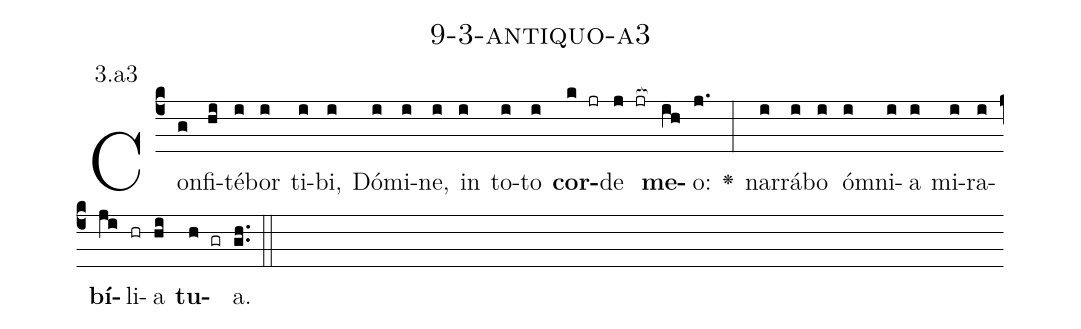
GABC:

name: 9-3-antiquo-a3;
annotation: 3.a3;
%%
(c4)Con(g)fi(hi)té(i)bor(i) ti(i)bi,(i) Dó(i)mi(i)ne,(i) in(i) to(i)to(i) <b>cor</b>(k jr)de(j jr[ocb:1{]) <b>me</b>(ih[ocb:0}])o:(j.) <v>\greheightstar</v>(:) nar(i)rá(i)bo(i) óm(i)ni(i)a(i) mi(i)ra(i)<b>bí</b>(ji)li(hr)a(hi) <b>tu</b>(h gr)a.(gh..) (::)


%E(i) u(i) o(ji) u(hi) a(h) e.(gh..) (::)
